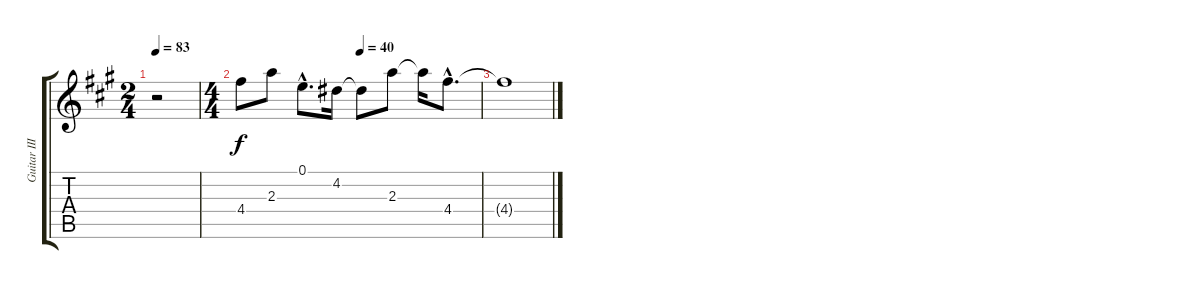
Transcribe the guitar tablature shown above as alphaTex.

\track ("Guitar III" "Guitar III") {instrument distortionguitar}
\staff {score tabs}
\tuning (E4 B3 G4 D4 A3 E3) {hide}
\ts (2 4)
\tempo 83
\clef g2
\ks f#minor
r.2{dy f} |
\ts (4 4)
\tempo (40 0.5)
4.4.8 2.3.8 0.1{hac}.8{d} 4.2.16 4.2{t}.8 2.3.8 2.3{t}.16 4.4{hac}.8{d} |
4.4{t}.1
